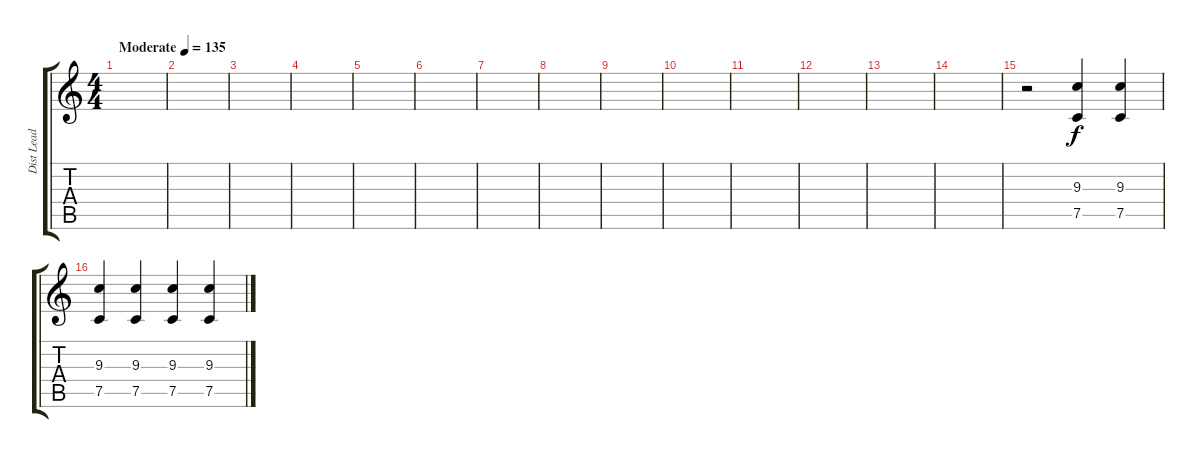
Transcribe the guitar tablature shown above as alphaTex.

\track ("Dist Lead" "Dist Lead") {instrument distortionguitar}
\staff {score tabs}
\tuning (C4 G3 Eb3 Bb2 F2 C2) {hide}
\ts (4 4)
\tempo (135 "Moderate")
\clef g2
\ks c
|
|
|
|
|
|
|
|
|
|
|
|
|
|
r.2 (9.3 7.5).4 (9.3 7.5).4 |
(9.3 7.5).4 (9.3 7.5).4 (9.3 7.5).4 (9.3 7.5).4
